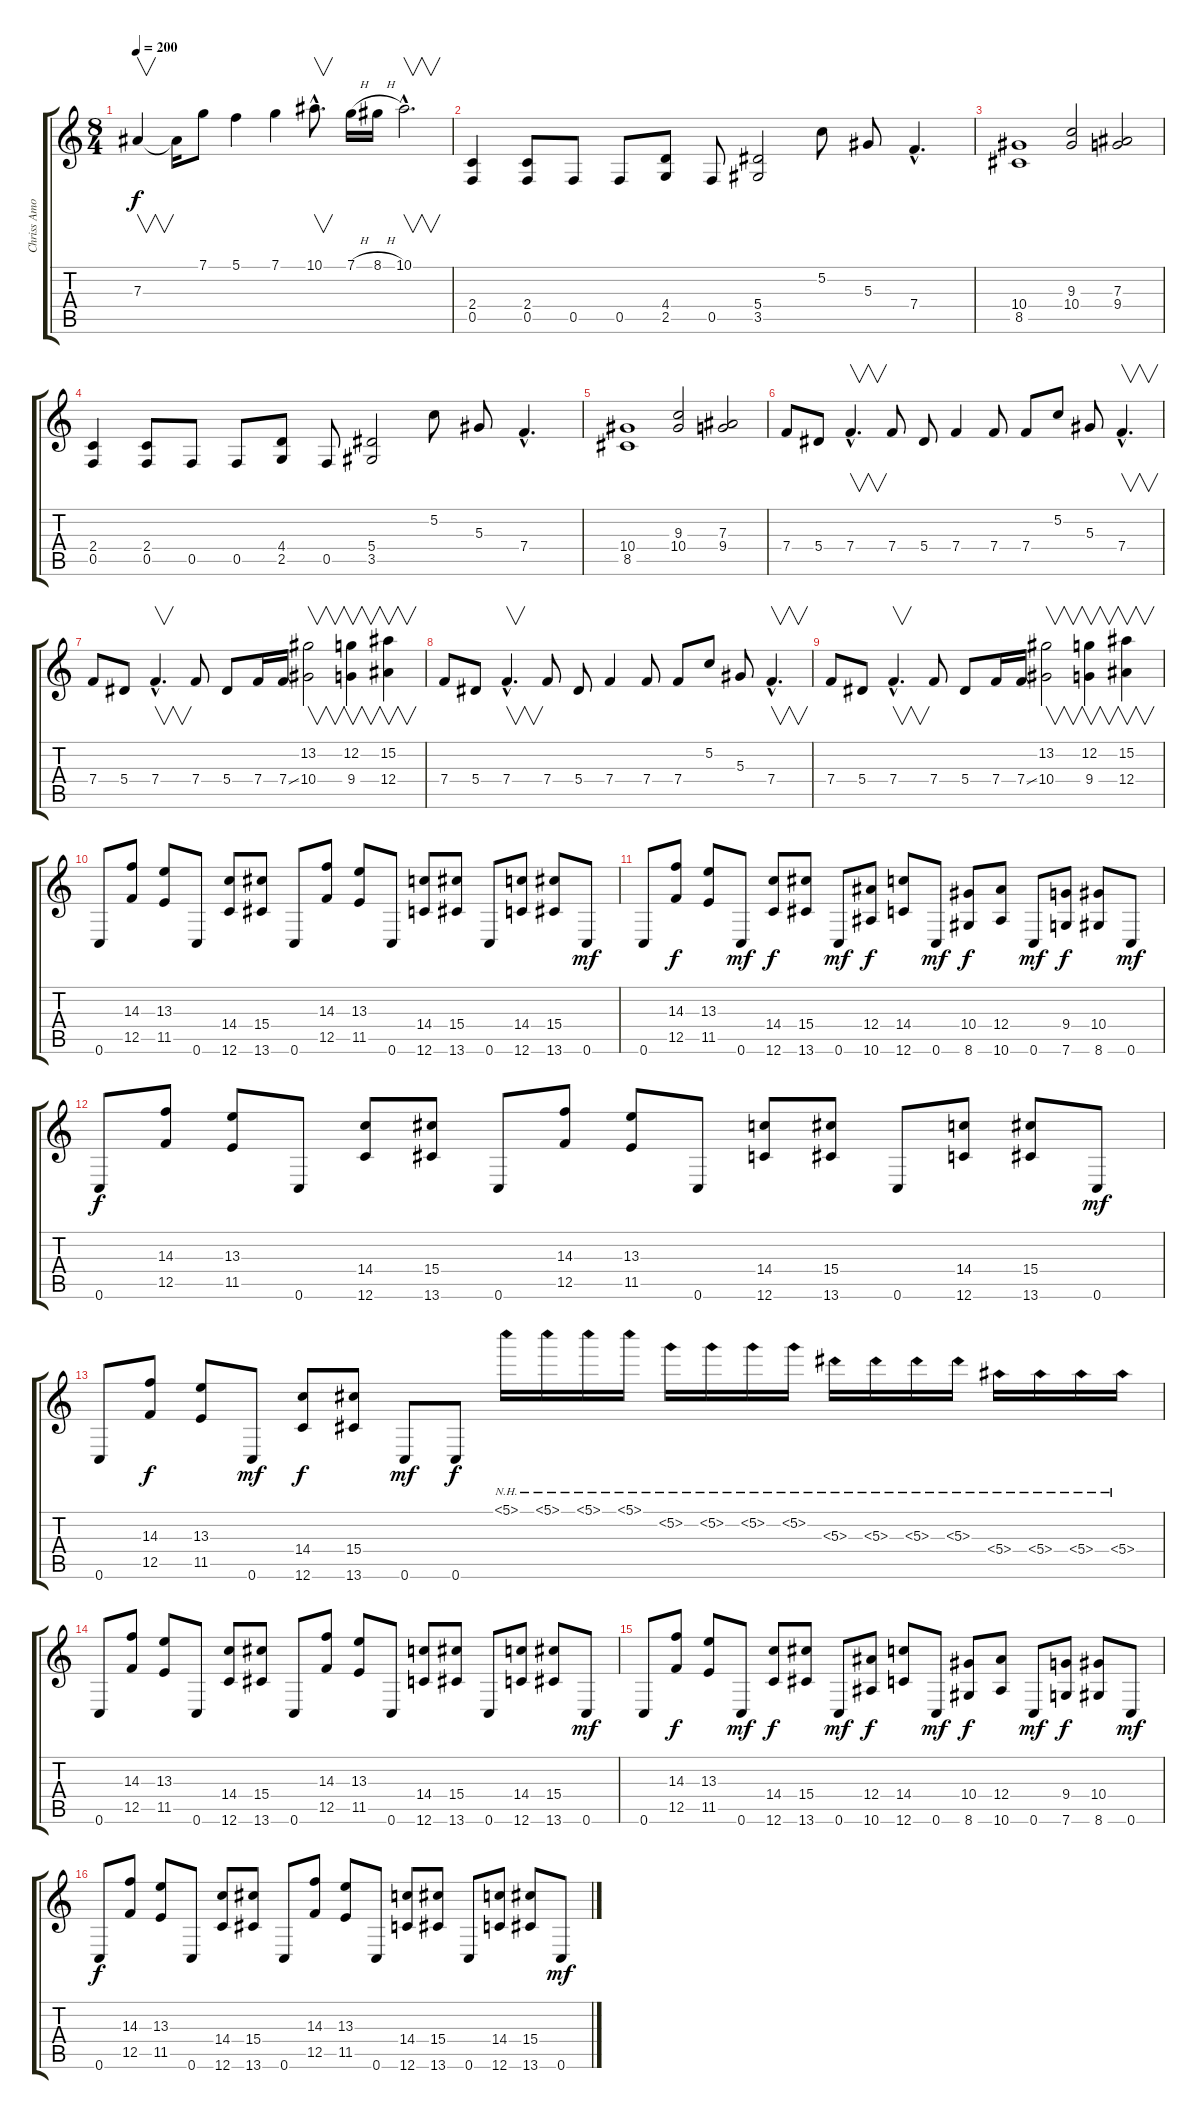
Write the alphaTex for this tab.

\track ("Chriss Amott" "Chriss Amo") {instrument distortionguitar}
\staff {score tabs}
\tuning (C4 G3 Eb3 Bb2 F2 C2) {hide}
\ts (8 4)
\tempo 200
\clef g2
\ks c
7.3.4{v dy f} 7.3{t}.16 7.1.8 5.1.4 7.1.4 10.1{hac}.8{v d} 7.1{h}.16 8.1{h}.16 10.1{hac}.2{v d} |
(2.4 0.5).4 (2.4 0.5).8 0.5.8 0.5.8 (4.4 2.5).8 0.5.8 (5.4 3.5).2 5.2.8 5.3.8 7.4{hac}.4{d} |
(10.4 8.5).1 (9.3 10.4).2 (7.3 9.4).2 |
(2.4 0.5).4 (2.4 0.5).8 0.5.8 0.5.8 (4.4 2.5).8 0.5.8 (5.4 3.5).2 5.2.8 5.3.8 7.4{hac}.4{d} |
(10.4 8.5).1 (9.3 10.4).2 (7.3 9.4).2 |
7.4.8 5.4.8 7.4{hac}.4{v d} 7.4.8 5.4.8 7.4.4 7.4.8 7.4.8 5.2.8 5.3.8 7.4{hac}.4{v d} |
7.4.8 5.4.8 7.4{hac}.4{v d} 7.4.8 5.4.8 7.4.16 7.4{ss}.16 (13.2 10.4).2{v} (12.2 9.4).4{v} (15.2 12.4).4{v} |
7.4.8 5.4.8 7.4{hac}.4{v d} 7.4.8 5.4.8 7.4.4 7.4.8 7.4.8 5.2.8 5.3.8 7.4{hac}.4{v d} |
7.4.8 5.4.8 7.4{hac}.4{v d} 7.4.8 5.4.8 7.4.16 7.4{ss}.16 (13.2 10.4).2{v} (12.2 9.4).4{v} (15.2 12.4).4{v} |
0.6.8 (14.3 12.5).8 (13.3 11.5).8 0.6.8 (14.4 12.6).8 (15.4 13.6).8 0.6.8 (14.3 12.5).8 (13.3 11.5).8 0.6.8 (14.4 12.6).8 (15.4 13.6).8 0.6.8 (14.4 12.6).8 (15.4 13.6).8 0.6.8{dy mf} |
0.6.8 (14.3 12.5).8{dy f} (13.3 11.5).8 0.6.8{dy mf} (14.4 12.6).8{dy f} (15.4 13.6).8 0.6.8{dy mf} (12.4 10.6).8{dy f} (14.4 12.6).8 0.6.8{dy mf} (10.4 8.6).8{dy f} (12.4 10.6).8 0.6.8{dy mf} (9.4 7.6).8{dy f} (10.4 8.6).8 0.6.8{dy mf} |
0.6.8{dy f} (14.3 12.5).8 (13.3 11.5).8 0.6.8 (14.4 12.6).8 (15.4 13.6).8 0.6.8 (14.3 12.5).8 (13.3 11.5).8 0.6.8 (14.4 12.6).8 (15.4 13.6).8 0.6.8 (14.4 12.6).8 (15.4 13.6).8 0.6.8{dy mf} |
0.6.8 (14.3 12.5).8{dy f} (13.3 11.5).8 0.6.8{dy mf} (14.4 12.6).8{dy f} (15.4 13.6).8 0.6.8{dy mf} 0.6.8{dy f} 5.1{nh}.16 5.1{nh}.16 5.1{nh}.16 5.1{nh}.16 5.2{nh}.16 5.2{nh}.16 5.2{nh}.16 5.2{nh}.16 5.3{nh}.16 5.3{nh}.16 5.3{nh}.16 5.3{nh}.16 5.4{nh}.16 5.4{nh}.16 5.4{nh}.16 5.4{nh}.16 |
0.6.8 (14.3 12.5).8 (13.3 11.5).8 0.6.8 (14.4 12.6).8 (15.4 13.6).8 0.6.8 (14.3 12.5).8 (13.3 11.5).8 0.6.8 (14.4 12.6).8 (15.4 13.6).8 0.6.8 (14.4 12.6).8 (15.4 13.6).8 0.6.8{dy mf} |
0.6.8 (14.3 12.5).8{dy f} (13.3 11.5).8 0.6.8{dy mf} (14.4 12.6).8{dy f} (15.4 13.6).8 0.6.8{dy mf} (12.4 10.6).8{dy f} (14.4 12.6).8 0.6.8{dy mf} (10.4 8.6).8{dy f} (12.4 10.6).8 0.6.8{dy mf} (9.4 7.6).8{dy f} (10.4 8.6).8 0.6.8{dy mf} |
0.6.8{dy f} (14.3 12.5).8 (13.3 11.5).8 0.6.8 (14.4 12.6).8 (15.4 13.6).8 0.6.8 (14.3 12.5).8 (13.3 11.5).8 0.6.8 (14.4 12.6).8 (15.4 13.6).8 0.6.8 (14.4 12.6).8 (15.4 13.6).8 0.6.8{dy mf}
